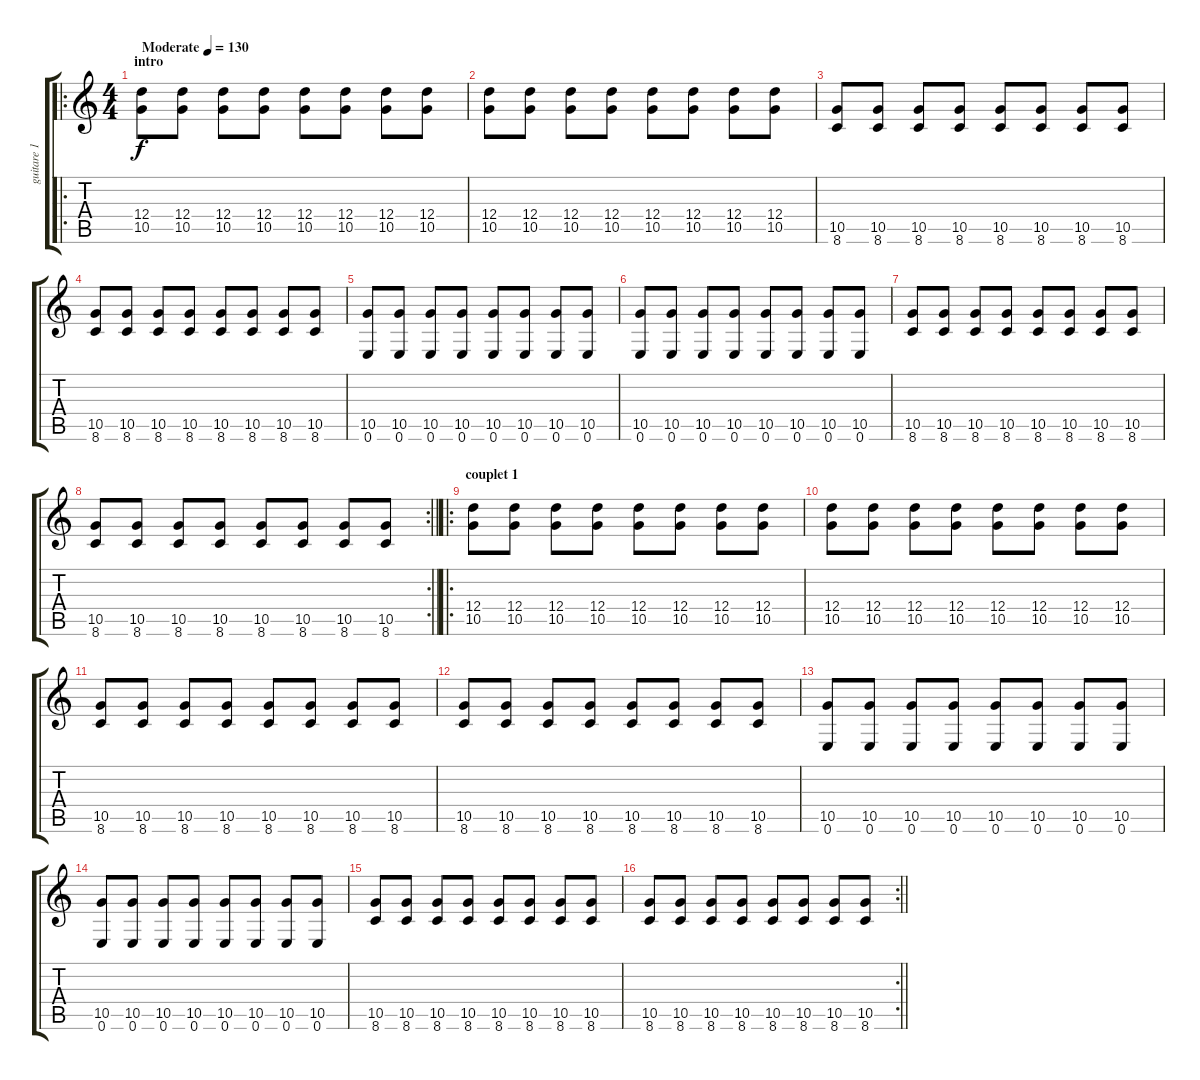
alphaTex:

\track ("guitare 1" "guitare 1") {instrument electricguitarclean}
\staff {score tabs}
\tuning (E4 B3 G3 D3 A2 E2) {hide}
\ro
\ts (4 4)
\section ("" "intro")
\tempo (130 "Moderate")
\clef g2
\ks c
(12.4 10.5).8{dy f instrument electricguitarclean} (12.4 10.5).8 (12.4 10.5).8 (12.4 10.5).8 (12.4 10.5).8 (12.4 10.5).8 (12.4 10.5).8 (12.4 10.5).8 |
(12.4 10.5).8 (12.4 10.5).8 (12.4 10.5).8 (12.4 10.5).8 (12.4 10.5).8 (12.4 10.5).8 (12.4 10.5).8 (12.4 10.5).8 |
(10.5 8.6).8 (10.5 8.6).8 (10.5 8.6).8 (10.5 8.6).8 (10.5 8.6).8 (10.5 8.6).8 (10.5 8.6).8 (10.5 8.6).8 |
(10.5 8.6).8 (10.5 8.6).8 (10.5 8.6).8 (10.5 8.6).8 (10.5 8.6).8 (10.5 8.6).8 (10.5 8.6).8 (10.5 8.6).8 |
(10.5 0.6).8 (10.5 0.6).8 (10.5 0.6).8 (10.5 0.6).8 (10.5 0.6).8 (10.5 0.6).8 (10.5 0.6).8 (10.5 0.6).8 |
(10.5 0.6).8 (10.5 0.6).8 (10.5 0.6).8 (10.5 0.6).8 (10.5 0.6).8 (10.5 0.6).8 (10.5 0.6).8 (10.5 0.6).8 |
(10.5 8.6).8 (10.5 8.6).8 (10.5 8.6).8 (10.5 8.6).8 (10.5 8.6).8 (10.5 8.6).8 (10.5 8.6).8 (10.5 8.6).8 |
\rc 2
\barLineRight lightlight
(10.5 8.6).8 (10.5 8.6).8 (10.5 8.6).8 (10.5 8.6).8 (10.5 8.6).8 (10.5 8.6).8 (10.5 8.6).8 (10.5 8.6).8 |
\ro
\section ("" "couplet 1")
(12.4 10.5).8 (12.4 10.5).8 (12.4 10.5).8 (12.4 10.5).8 (12.4 10.5).8 (12.4 10.5).8 (12.4 10.5).8 (12.4 10.5).8 |
(12.4 10.5).8 (12.4 10.5).8 (12.4 10.5).8 (12.4 10.5).8 (12.4 10.5).8 (12.4 10.5).8 (12.4 10.5).8 (12.4 10.5).8 |
(10.5 8.6).8 (10.5 8.6).8 (10.5 8.6).8 (10.5 8.6).8 (10.5 8.6).8 (10.5 8.6).8 (10.5 8.6).8 (10.5 8.6).8 |
(10.5 8.6).8 (10.5 8.6).8 (10.5 8.6).8 (10.5 8.6).8 (10.5 8.6).8 (10.5 8.6).8 (10.5 8.6).8 (10.5 8.6).8 |
(10.5 0.6).8 (10.5 0.6).8 (10.5 0.6).8 (10.5 0.6).8 (10.5 0.6).8 (10.5 0.6).8 (10.5 0.6).8 (10.5 0.6).8 |
(10.5 0.6).8 (10.5 0.6).8 (10.5 0.6).8 (10.5 0.6).8 (10.5 0.6).8 (10.5 0.6).8 (10.5 0.6).8 (10.5 0.6).8 |
(10.5 8.6).8 (10.5 8.6).8 (10.5 8.6).8 (10.5 8.6).8 (10.5 8.6).8 (10.5 8.6).8 (10.5 8.6).8 (10.5 8.6).8 |
\rc 2
\barLineRight lightlight
(10.5 8.6).8 (10.5 8.6).8 (10.5 8.6).8 (10.5 8.6).8 (10.5 8.6).8 (10.5 8.6).8 (10.5 8.6).8 (10.5 8.6).8
